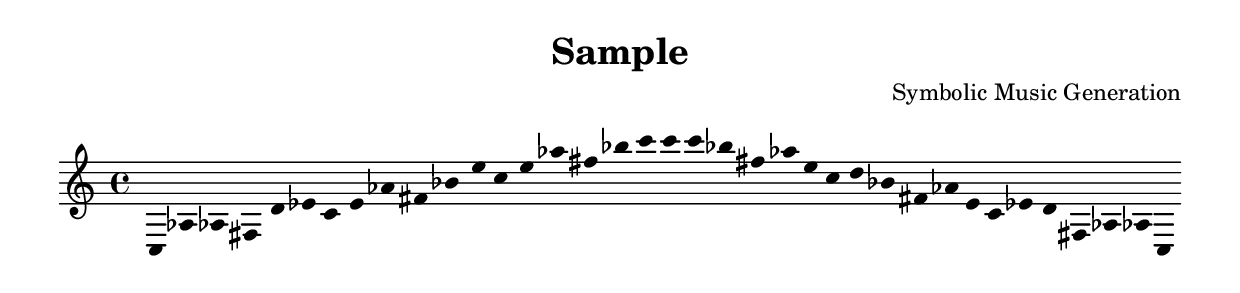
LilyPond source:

% z vector: tensor([[-0.6164,  1.9598, -0.6129, -0.3655, -1.9062,  1.1923, -2.1731, -0.5314, 0.8091,  1.4664]])
    \version "2.22.2"
    \header {
    title = "Sample"
    composer = "Symbolic Music Generation"
    }

    \score {
    <<
        \cadenzaOn
        \override Beam.breakable = ##t
        \accidentalStyle Score.forget
        \override Score.TextScript.padding = #2
        \override Stem.transparent = ##t
    {
    \clef treble
        c16 [ aes aes fis d' ees' c' e' aes' fis' bes' e'' c'' e'' aes'' fis'' bes'' c''' c''' c''' bes'' fis'' aes'' e'' c'' d'' bes' fis' aes' e' c' ees' d' fis aes aes ]
    c
    }
    >>
    \layout {
        indent = 0\mm
        line-width = 190\mm
        \override Stem.transparent = ##t
    }    
    }
    
    